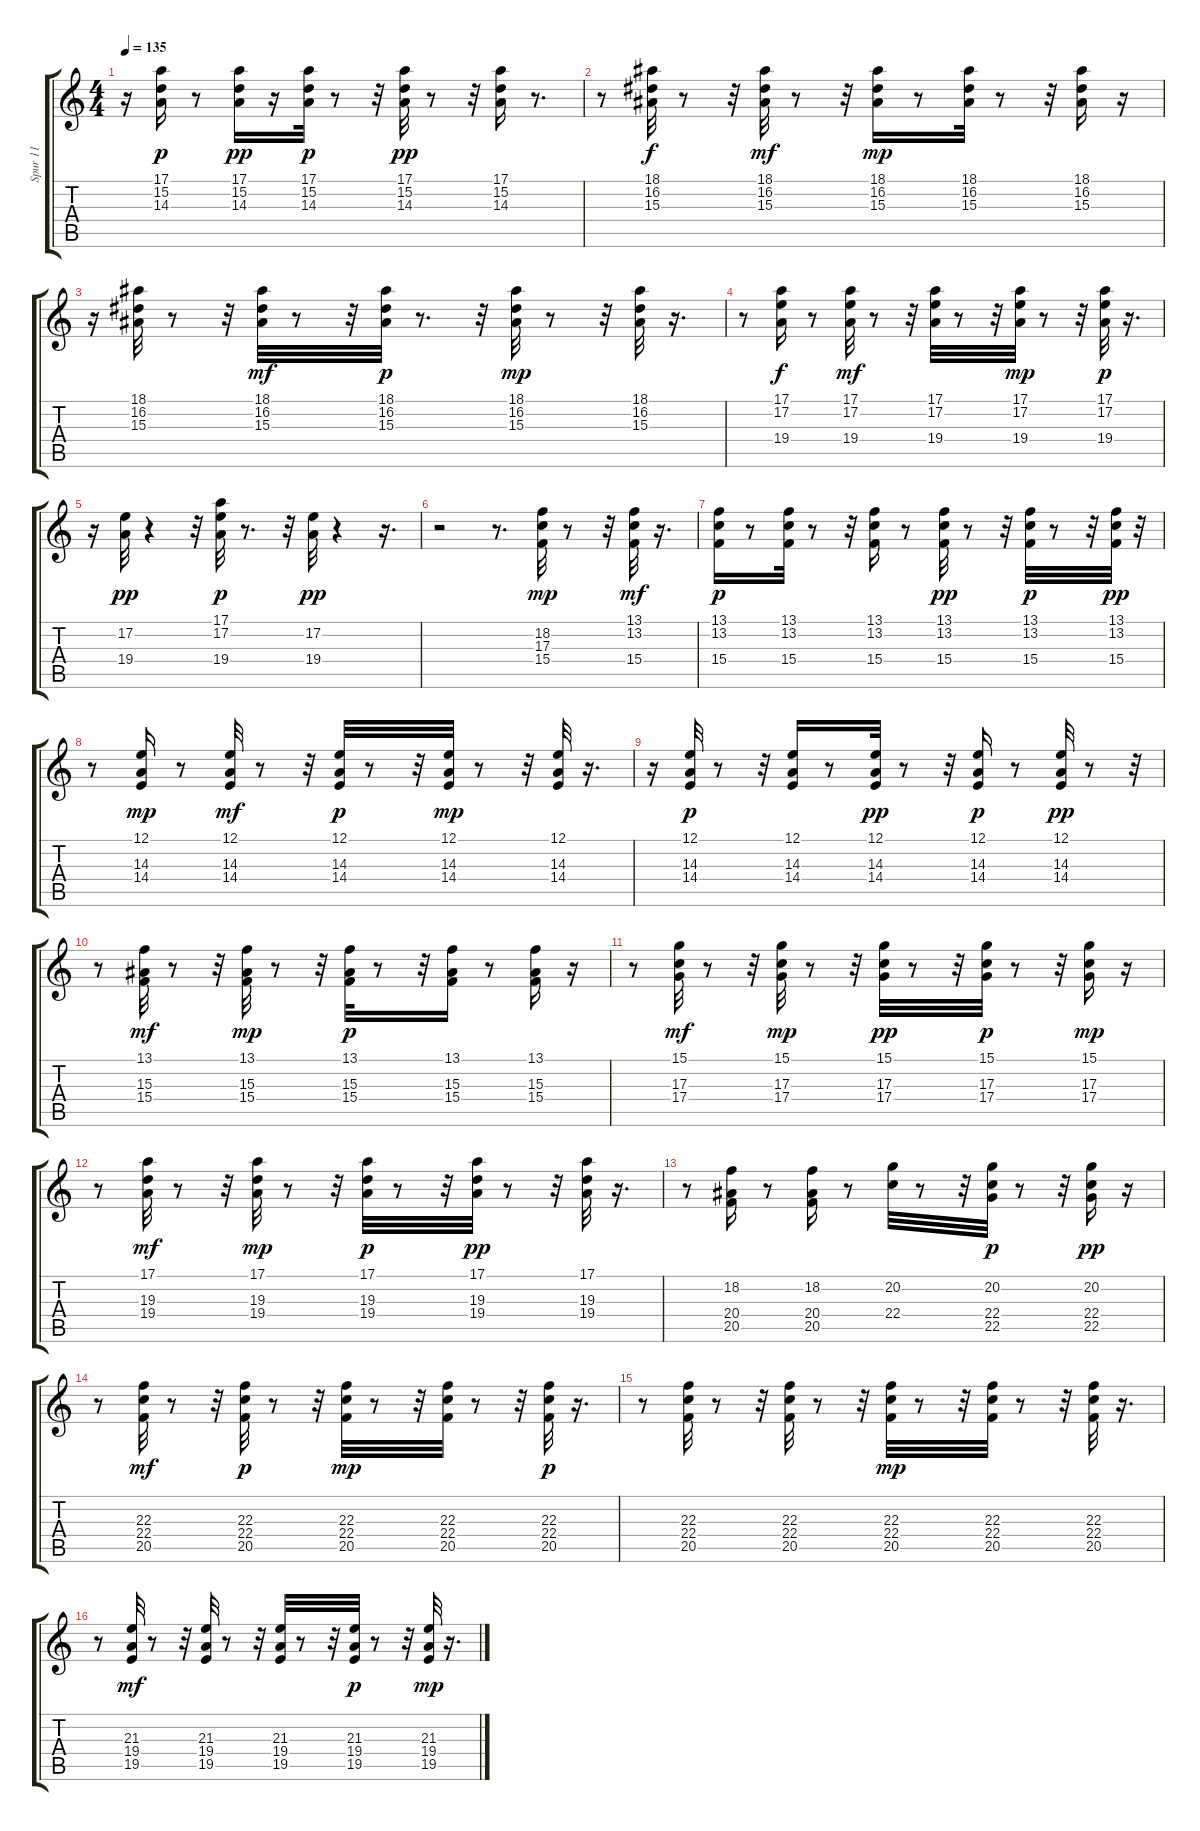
\track ("Spur 11" "Spur 11") {instrument lead6voice}
\staff {score tabs}
\tuning (E4 B3 G3 D3 A2 E2) {hide}
\ts (4 4)
\tempo 135
\clef g2
\ks c
r.16{dy p} (17.1 15.2 14.3).16 r.8 (17.1 15.2 14.3).16{dy pp} r.16 (17.1 15.2 14.3).32{dy p} r.8 r.32 (17.1 15.2 14.3).32{dy pp} r.8 r.32 (17.1 15.2 14.3).16 r.8{d} |
r.8 (18.1 16.2 15.3).32{dy f} r.8 r.32 (18.1 16.2 15.3).32{dy mf} r.8 r.32 (18.1 16.2 15.3).16{dy mp} r.8 (18.1 16.2 15.3).32 r.8 r.32 (18.1 16.2 15.3).16 r.16 |
r.16 (18.1 16.2 15.3).32 r.8 r.32 (18.1 16.2 15.3).32{dy mf} r.8 r.32 (18.1 16.2 15.3).32{dy p} r.8{d} r.32 (18.1 16.2 15.3).32{dy mp} r.8 r.32 (18.1 16.2 15.3).32 r.16{d} |
r.8 (17.1 17.2 19.4).16{dy f} r.8 (17.1 17.2 19.4).32{dy mf} r.8 r.32 (17.1 17.2 19.4).32 r.8 r.32 (17.1 17.2 19.4).32{dy mp} r.8 r.32 (17.1 17.2 19.4).32{dy p} r.16{d} |
r.16 (17.2 19.4).32{dy pp} r.4 r.32 (17.1 17.2 19.4).32{dy p} r.8{d} r.32 (17.2 19.4).32{dy pp} r.4 r.16{d} |
r.2 r.8{d} (18.2 17.3 15.4).32{dy mp} r.8 r.32 (13.1 13.2 15.4).32{dy mf} r.16{d} |
(13.1 13.2 15.4).16{dy p} r.8 (13.1 13.2 15.4).32 r.8 r.32 (13.1 13.2 15.4).16 r.8 (13.1 13.2 15.4).32{dy pp} r.8 r.32 (13.1 13.2 15.4).32{dy p} r.8 r.32 (13.1 13.2 15.4).32{dy pp} r.32 |
r.8 (12.1 14.3 14.4).16{dy mp} r.8 (12.1 14.3 14.4).32{dy mf} r.8 r.32 (12.1 14.3 14.4).32{dy p} r.8 r.32 (12.1 14.3 14.4).32{dy mp} r.8 r.32 (12.1 14.3 14.4).32 r.16{d} |
r.16 (12.1 14.3 14.4).32{dy p} r.8 r.32 (12.1 14.3 14.4).16 r.8 (12.1 14.3 14.4).32{dy pp} r.8 r.32 (12.1 14.3 14.4).16{dy p} r.8 (12.1 14.3 14.4).32{dy pp} r.8 r.32 |
r.8 (13.1 15.3 15.4).32{dy mf} r.8 r.32 (13.1 15.3 15.4).32{dy mp} r.8 r.32 (13.1 15.3 15.4).32{dy p} r.8 r.32 (13.1 15.3 15.4).16 r.8 (13.1 15.3 15.4).16 r.16 |
r.8 (15.1 17.3 17.4).32{dy mf} r.8 r.32 (15.1 17.3 17.4).32{dy mp} r.8 r.32 (15.1 17.3 17.4).32{dy pp} r.8 r.32 (15.1 17.3 17.4).32{dy p} r.8 r.32 (15.1 17.3 17.4).16{dy mp} r.16 |
r.8 (17.1 19.3 19.4).32{dy mf} r.8 r.32 (17.1 19.3 19.4).32{dy mp} r.8 r.32 (17.1 19.3 19.4).32{dy p} r.8 r.32 (17.1 19.3 19.4).32{dy pp} r.8 r.32 (17.1 19.3 19.4).32 r.16{d} |
r.8 (18.2 20.4 20.5).16 r.8 (18.2 20.4 20.5).16 r.8 (20.2 22.4).32 r.8 r.32 (20.2 22.4 22.5).32{dy p} r.8 r.32 (20.2 22.4 22.5).16{dy pp} r.16 |
r.8 (22.3 22.4 20.5).32{dy mf} r.8 r.32 (22.3 22.4 20.5).32{dy p} r.8 r.32 (22.3 22.4 20.5).32{dy mp} r.8 r.32 (22.3 22.4 20.5).32 r.8 r.32 (22.3 22.4 20.5).32{dy p} r.16{d} |
r.8 (22.3 22.4 20.5).32 r.8 r.32 (22.3 22.4 20.5).32 r.8 r.32 (22.3 22.4 20.5).32{dy mp} r.8 r.32 (22.3 22.4 20.5).32 r.8 r.32 (22.3 22.4 20.5).32 r.16{d} |
r.8 (21.3 19.4 19.5).32{dy mf} r.8 r.32 (21.3 19.4 19.5).32 r.8 r.32 (21.3 19.4 19.5).32 r.8 r.32 (21.3 19.4 19.5).32{dy p} r.8 r.32 (21.3 19.4 19.5).32{dy mp} r.16{d}
